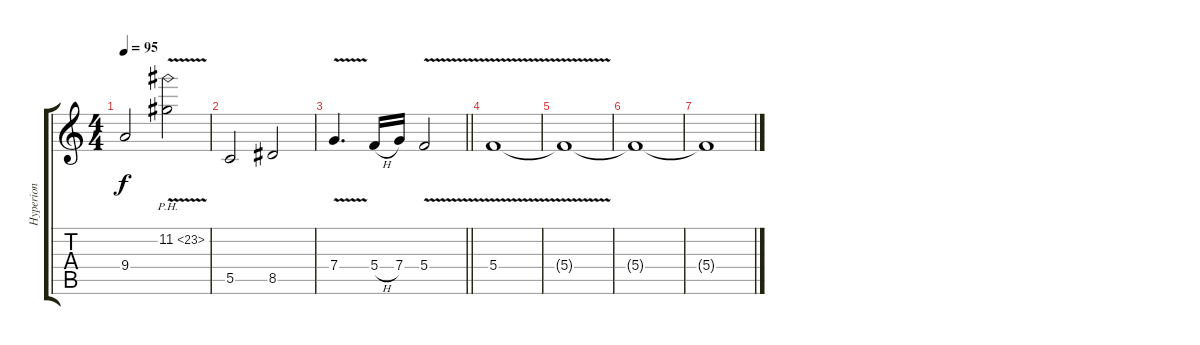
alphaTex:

\track ("Hyperion" "Hyperion") {instrument distortionguitar}
\staff {score tabs}
\tuning (D4 A3 F3 C3 G2 D2) {hide}
\ts (4 4)
\tempo 95
\clef g2
\ks c
9.4.2{dy f} 11.2{ph 12 v}.2 |
5.5.2 8.5.2 |
\barLineRight lightlight
7.4{v}.4{d} 5.4{h}.16 7.4.16 5.4{v}.2 |
5.4{v}.1{volume 4} |
5.4{t}.1 |
5.4{t}.1{volume 0} |
5.4{t}.1
